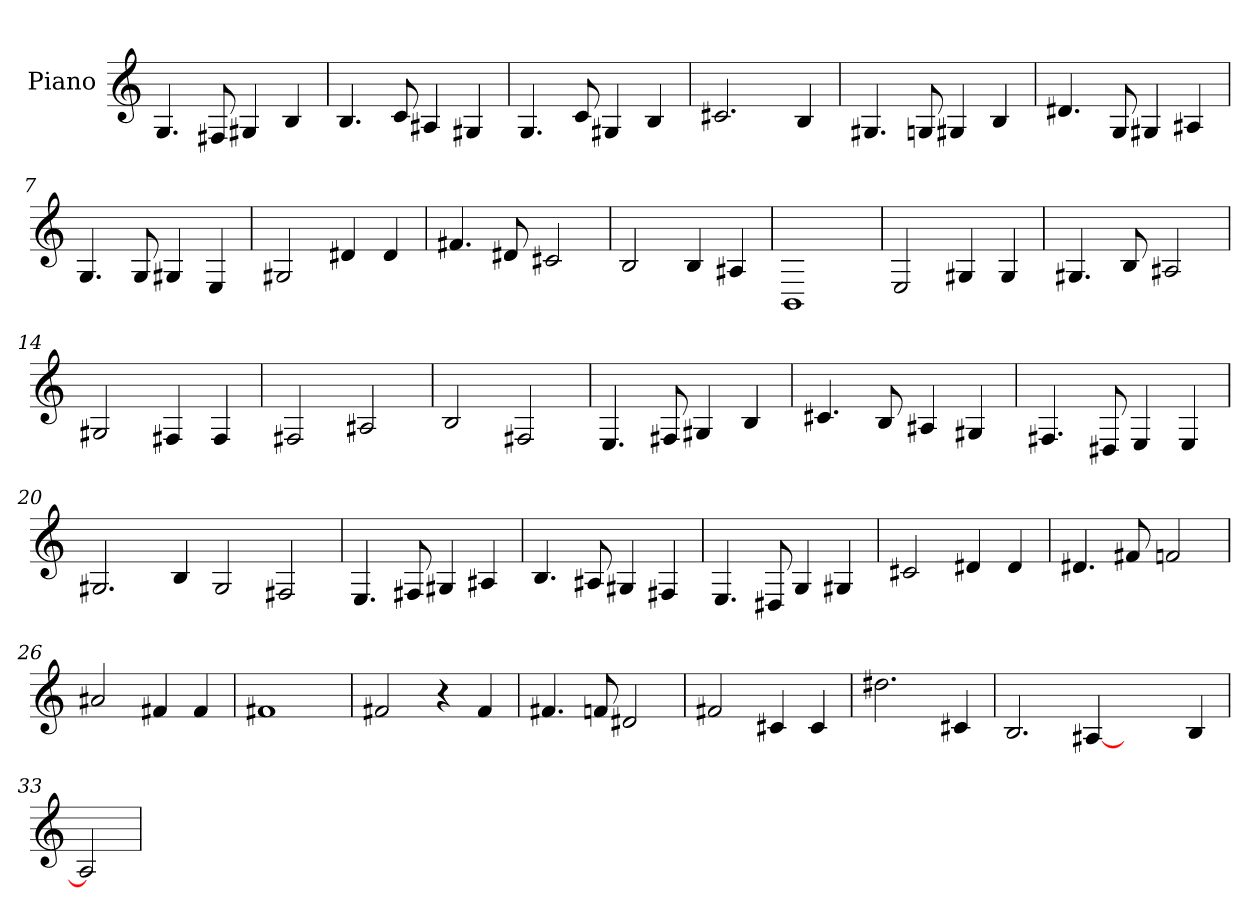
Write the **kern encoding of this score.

**kern
*part1
*staff1
*I"Piano
*I'Pno.
=1
4.G
8F#
4G#
4B
=2
4.B
8c
4A#
4G#
=3
4.G
8c
4G#
4B
=4
2.c#
4B
=5
4.G#
8G
4G#
4B
=6
4.d#
8G
4G#
4A#
=7
4.G
8G
4G#
4E
=8
2G#
4d#
4d#
=9
4.f#
8d#
2c#
=10
2B
4B
4A#
=11
1BB
=12
2E
4G#
4G#
=13
4.G#
8B
2A#
=14
2G#
4F#
4F#
=15
2F#
2A#
=16
2B
2F#
=17
4.E
8F#
4G#
4B
=18
4.c#
8B
4A#
4G#
=19
4.F#
8D#
4E
4E
=20
2.G#
4B
2G#
2F#
=21
4.E
8F#
4G#
4A#
=22
4.B
8A#
4G#
4F#
=23
4.E
8D#
4G
4G#
=24
2c#
4d#
4d#
=25
4.d#
8f#
2f
=26
2a#
4f#
4f#
=27
1f#
=28
2f#
4r
4f#
=29
4.f#
8f
2d#
=30
2f#
4c#
4c#
=31
2.dd#
4c#
=32
2.B
[4A#
2ryy
4B
=33
2A#]
=
*-
